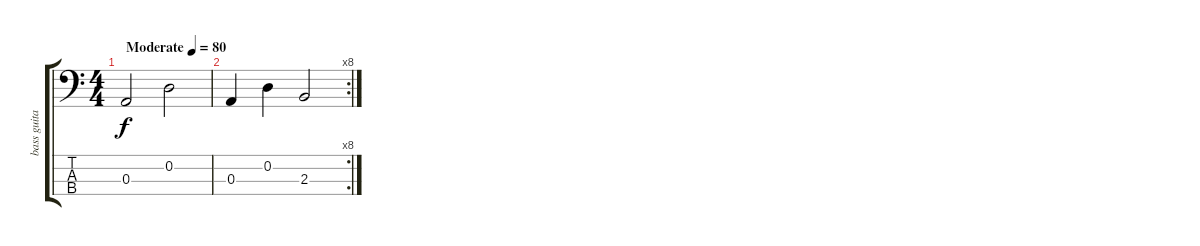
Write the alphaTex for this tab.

\track ("bass guitar" "bass guita") {instrument electricbassfinger}
\staff {score tabs}
\tuning (G2 D2 A1 E1) {hide}
\ts (4 4)
\tempo (80 "Moderate")
\clef f4
\ks c
0.3.2{dy f instrument electricbassfinger} 0.2.2 |
\rc 8
0.3.4 0.2.4 2.3.2
